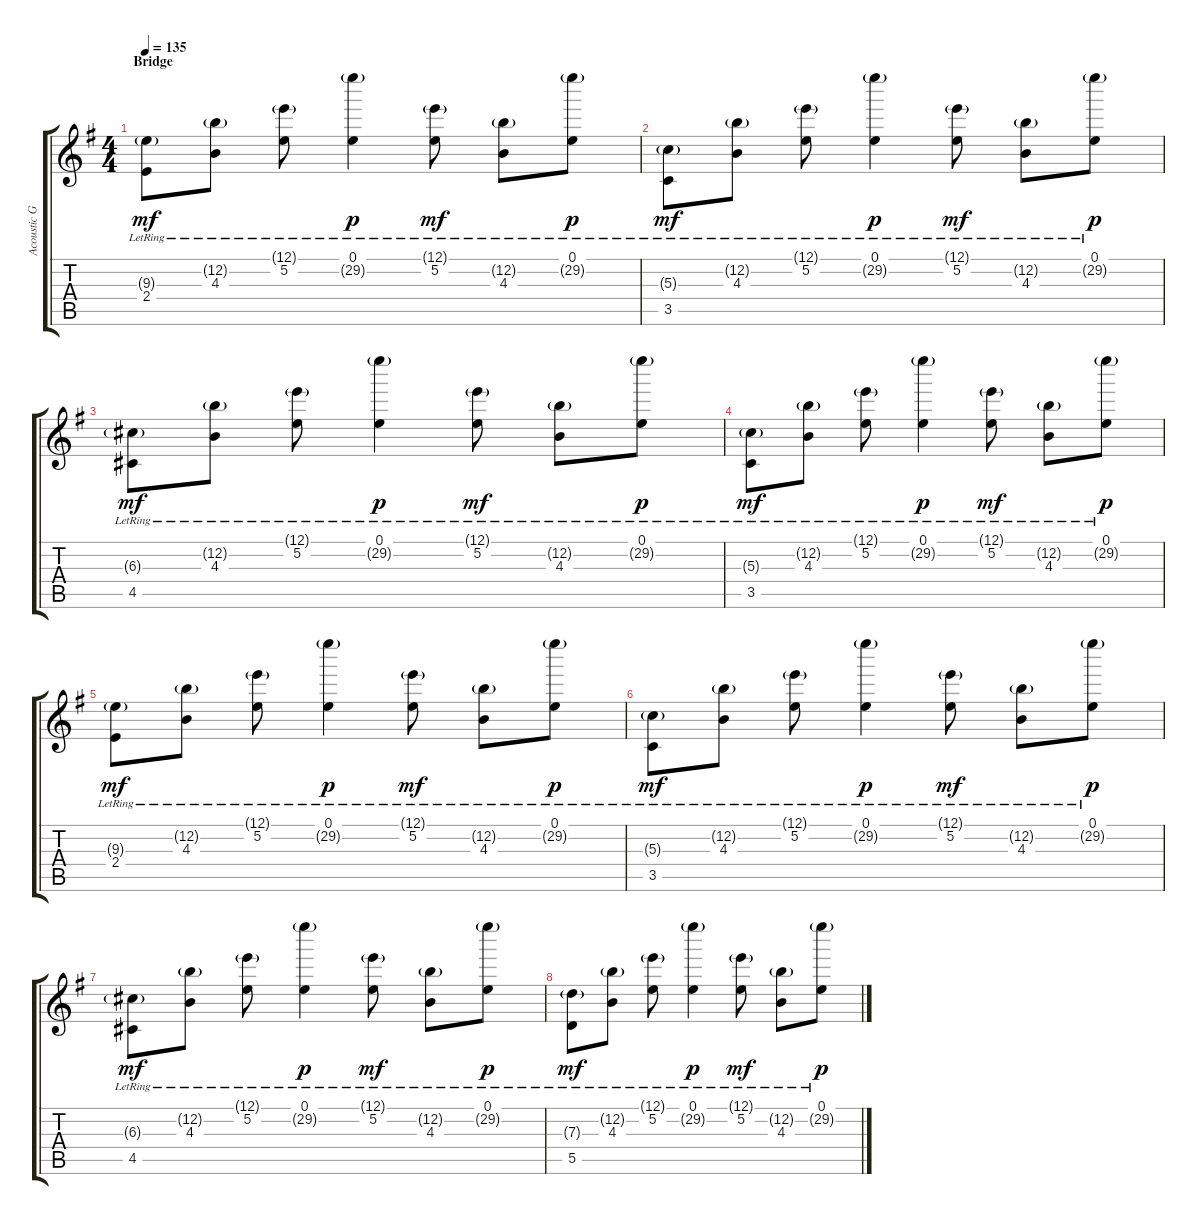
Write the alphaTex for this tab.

\track ("Acoustic Guitar (L)" "Acoustic G") {instrument acousticguitarsteel}
\staff {score tabs}
\tuning (E4 B3 G3 D3 A2 E2) {hide}
\ts (4 4)
\section ("" "Bridge")
\tempo 135
\clef g2
\ks eminor
(9.3{g lr} 2.4{lr}).8{dy mf} (12.2{g lr} 4.3{lr}).8 (12.1{g lr} 5.2{lr}).8 (0.1{lr} 29.2{g lr}).4{dy p} (12.1{g lr} 5.2{lr}).8{dy mf} (12.2{g lr} 4.3{lr}).8 (0.1{lr} 29.2{g lr}).8{dy p} |
(5.3{g lr} 3.5{lr}).8{dy mf} (12.2{g lr} 4.3{lr}).8 (12.1{g lr} 5.2{lr}).8 (0.1{lr} 29.2{g lr}).4{dy p} (12.1{g lr} 5.2{lr}).8{dy mf} (12.2{g lr} 4.3{lr}).8 (0.1{lr} 29.2{g lr}).8{dy p} |
(6.3{g lr} 4.5{lr}).8{dy mf} (12.2{g lr} 4.3{lr}).8 (12.1{g lr} 5.2{lr}).8 (0.1{lr} 29.2{g lr}).4{dy p} (12.1{g lr} 5.2{lr}).8{dy mf} (12.2{g lr} 4.3{lr}).8 (0.1{lr} 29.2{g lr}).8{dy p} |
(5.3{g lr} 3.5{lr}).8{dy mf} (12.2{g lr} 4.3{lr}).8 (12.1{g lr} 5.2{lr}).8 (0.1{lr} 29.2{g lr}).4{dy p} (12.1{g lr} 5.2{lr}).8{dy mf} (12.2{g lr} 4.3{lr}).8 (0.1{lr} 29.2{g lr}).8{dy p} |
(9.3{g lr} 2.4{lr}).8{dy mf} (12.2{g lr} 4.3{lr}).8 (12.1{g lr} 5.2{lr}).8 (0.1{lr} 29.2{g lr}).4{dy p} (12.1{g lr} 5.2{lr}).8{dy mf} (12.2{g lr} 4.3{lr}).8 (0.1{lr} 29.2{g lr}).8{dy p} |
(5.3{g lr} 3.5{lr}).8{dy mf} (12.2{g lr} 4.3{lr}).8 (12.1{g lr} 5.2{lr}).8 (0.1{lr} 29.2{g lr}).4{dy p} (12.1{g lr} 5.2{lr}).8{dy mf} (12.2{g lr} 4.3{lr}).8 (0.1{lr} 29.2{g lr}).8{dy p} |
(6.3{g lr} 4.5{lr}).8{dy mf} (12.2{g lr} 4.3{lr}).8 (12.1{g lr} 5.2{lr}).8 (0.1{lr} 29.2{g lr}).4{dy p} (12.1{g lr} 5.2{lr}).8{dy mf} (12.2{g lr} 4.3{lr}).8 (0.1{lr} 29.2{g lr}).8{dy p} |
(7.3{g lr} 5.5{lr}).8{dy mf} (12.2{g lr} 4.3{lr}).8 (12.1{g lr} 5.2{lr}).8 (0.1{lr} 29.2{g lr}).4{dy p} (12.1{g lr} 5.2{lr}).8{dy mf} (12.2{g lr} 4.3{lr}).8 (0.1{lr} 29.2{g lr}).8{dy p}
